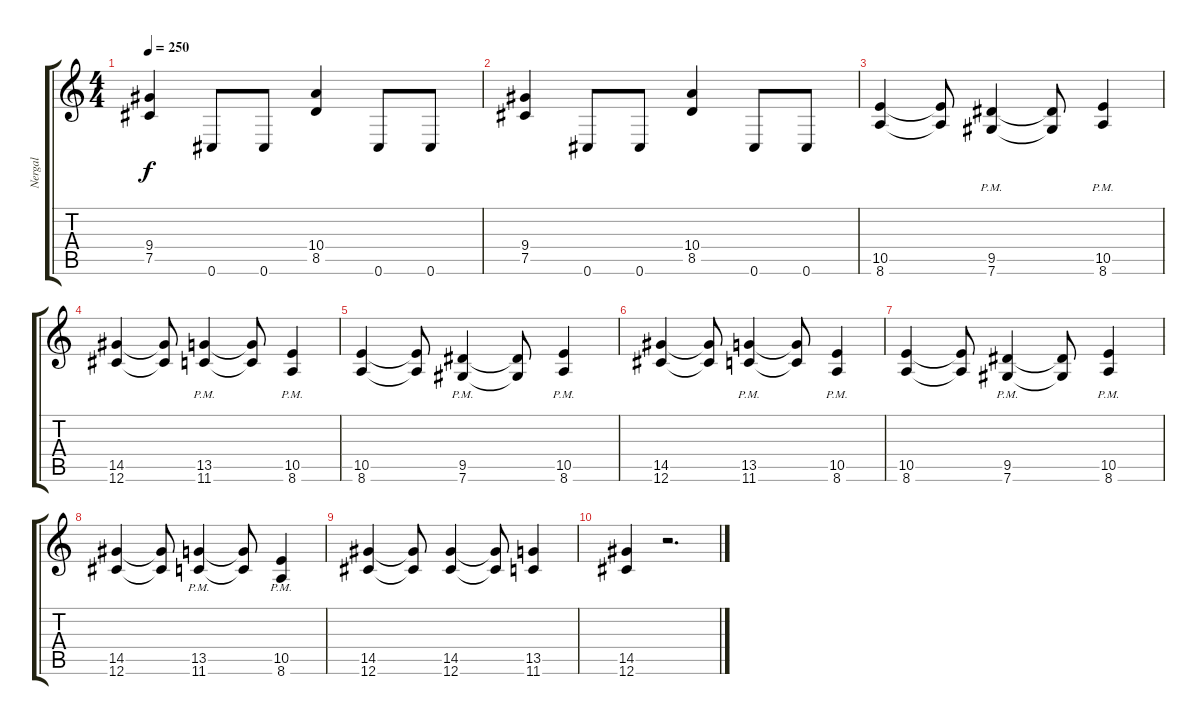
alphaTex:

\track ("Nergal" "Nergal") {instrument overdrivenguitar}
\staff {score tabs}
\tuning (Db4 Ab3 E3 B2 Gb2 Db2) {hide}
\ts (4 4)
\tempo 250
\clef g2
\ks c
(9.4 7.5).4{dy f} 0.6.8 0.6.8 (10.4 8.5).4 0.6.8 0.6.8 |
(9.4 7.5).4 0.6.8 0.6.8 (10.4 8.5).4 0.6.8 0.6.8 |
(10.5 8.6).4 (10.5{t} 8.6{t}).8 (9.5{pm} 7.6{pm}).4 (9.5{t} 7.6{t}).8 (10.5{pm} 8.6{pm}).4 |
(14.5 12.6).4 (14.5{t} 12.6{t}).8 (13.5{pm} 11.6{pm}).4 (13.5{t} 11.6{t}).8 (10.5{pm} 8.6{pm}).4 |
(10.5 8.6).4 (10.5{t} 8.6{t}).8 (9.5{pm} 7.6{pm}).4 (9.5{t} 7.6{t}).8 (10.5{pm} 8.6{pm}).4 |
(14.5 12.6).4 (14.5{t} 12.6{t}).8 (13.5{pm} 11.6{pm}).4 (13.5{t} 11.6{t}).8 (10.5{pm} 8.6{pm}).4 |
(10.5 8.6).4 (10.5{t} 8.6{t}).8 (9.5{pm} 7.6{pm}).4 (9.5{t} 7.6{t}).8 (10.5{pm} 8.6{pm}).4 |
(14.5 12.6).4 (14.5{t} 12.6{t}).8 (13.5{pm} 11.6{pm}).4 (13.5{t} 11.6{t}).8 (10.5{pm} 8.6{pm}).4 |
(14.5 12.6).4 (14.5{t} 12.6{t}).8 (14.5 12.6).4 (14.5{t} 12.6{t}).8 (13.5 11.6).4 |
(14.5 12.6).4 r.2{d}
